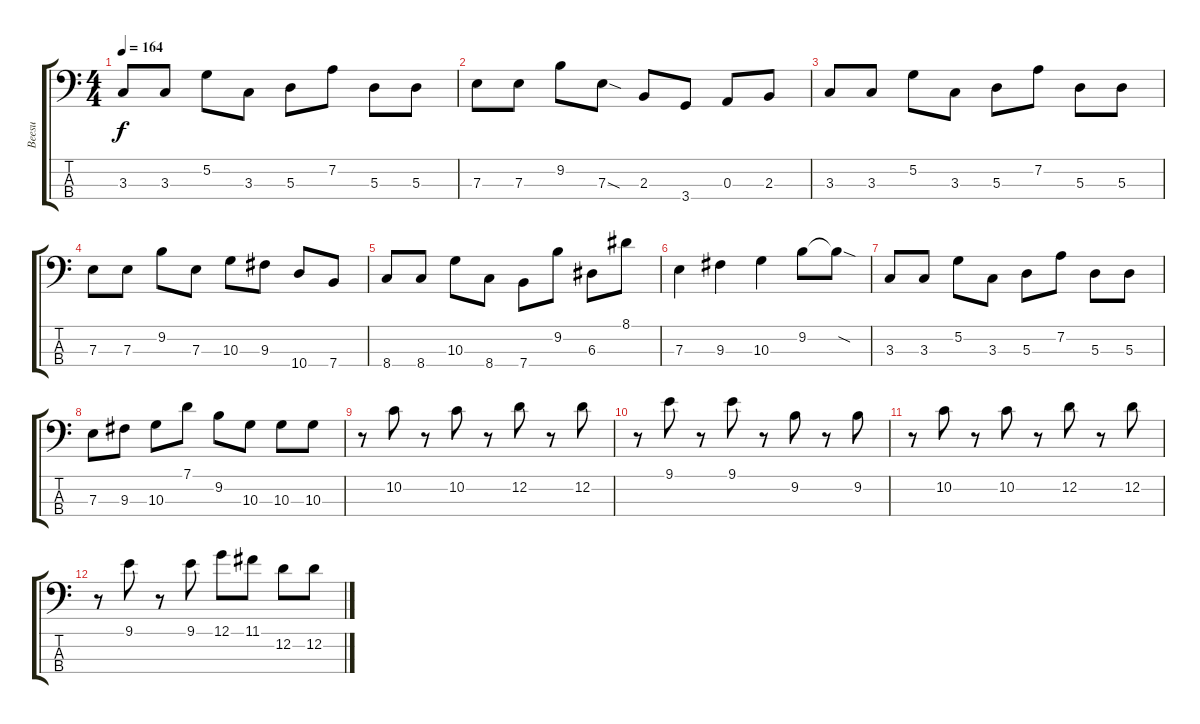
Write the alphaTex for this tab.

\track ("Beesu" "Beesu") {instrument electricbassfinger}
\staff {score tabs}
\tuning (G2 D2 A1 E1) {hide}
\ts (4 4)
\tempo 164
\clef f4
\ks c
3.3.8{dy f} 3.3.8 5.2.8 3.3.8 5.3.8 7.2.8 5.3.8 5.3.8 |
7.3.8 7.3.8 9.2.8 7.3{sod}.8 2.3.8 3.4.8 0.3.8 2.3.8 |
3.3.8 3.3.8 5.2.8 3.3.8 5.3.8 7.2.8 5.3.8 5.3.8 |
7.3.8 7.3.8 9.2.8 7.3.8 10.3.8 9.3.8 10.4.8 7.4.8 |
8.4.8 8.4.8 10.3.8 8.4.8 7.4.8 9.2.8 6.3.8 8.1.8 |
7.3.4 9.3.4 10.3.4 9.2.8 9.2{sod t}.8 |
3.3.8 3.3.8 5.2.8 3.3.8 5.3.8 7.2.8 5.3.8 5.3.8 |
7.3.8 9.3.8 10.3.8 7.1.8 9.2.8 10.3.8 10.3.8 10.3.8 |
r.8 10.2.8 r.8 10.2.8 r.8 12.2.8 r.8 12.2.8 |
r.8 9.1.8 r.8 9.1.8 r.8 9.2.8 r.8 9.2.8 |
r.8 10.2.8 r.8 10.2.8 r.8 12.2.8 r.8 12.2.8 |
r.8 9.1.8 r.8 9.1.8 12.1.8 11.1.8 12.2.8 12.2.8
